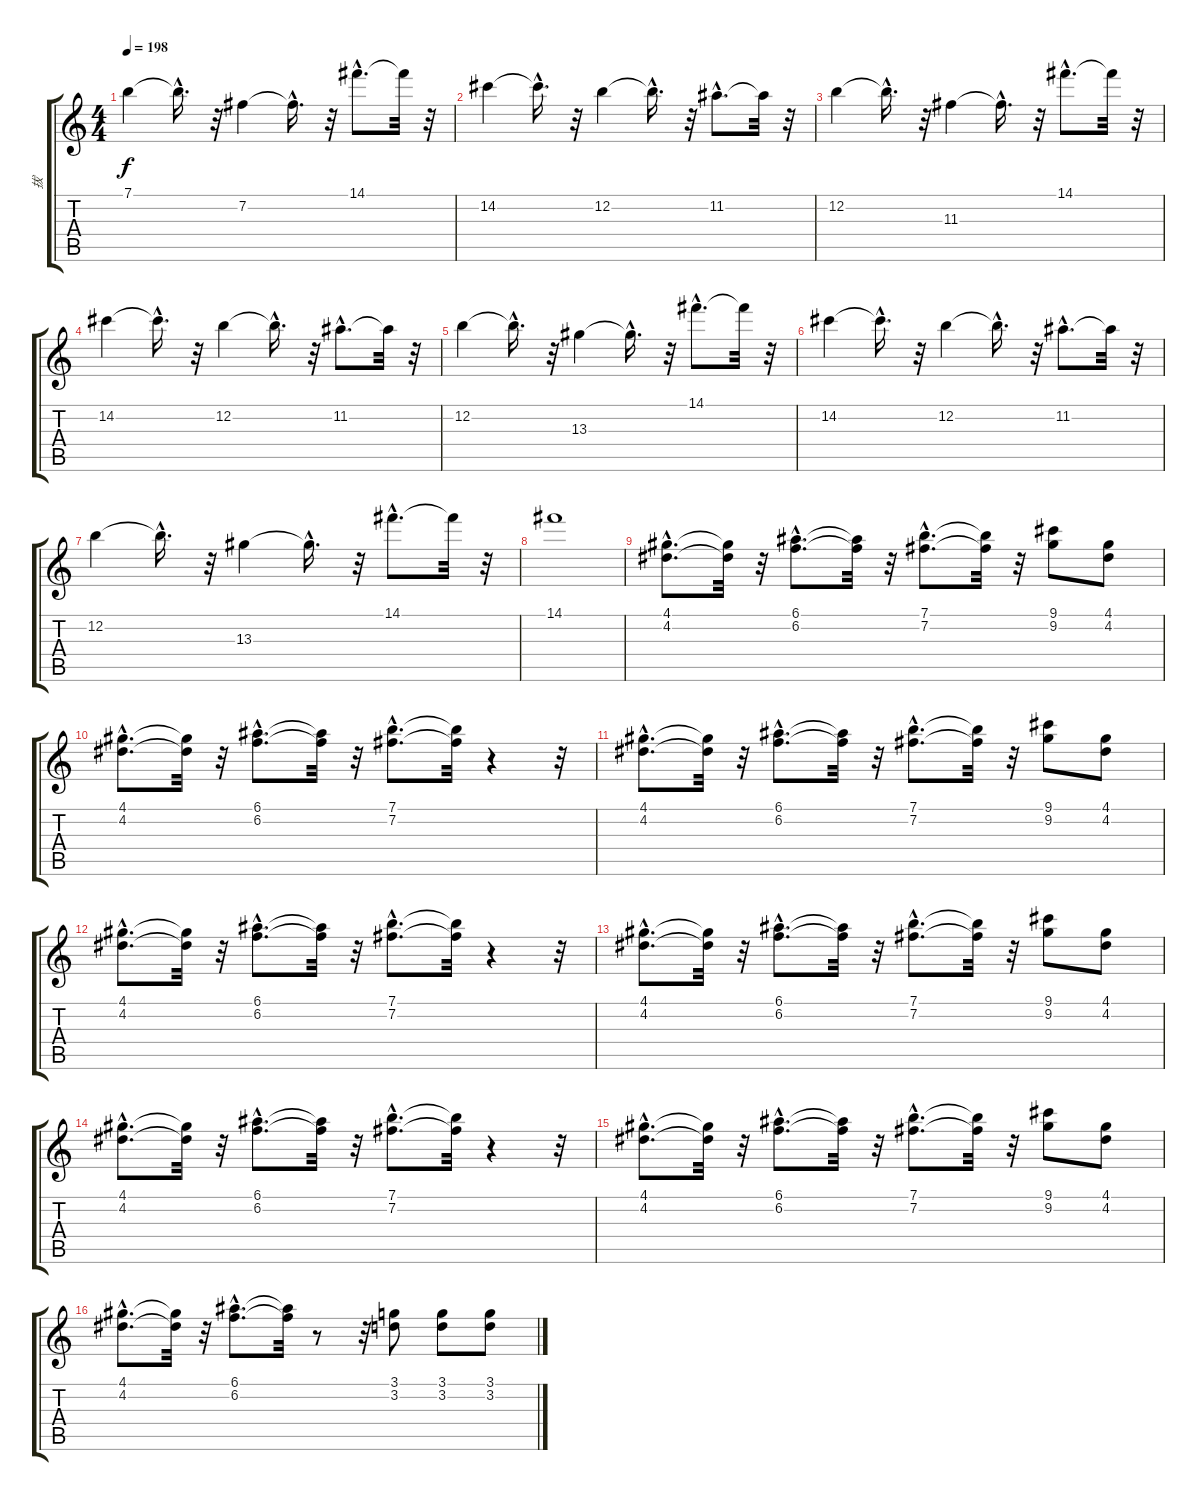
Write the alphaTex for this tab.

\track ("拔" "拔") {instrument distortionguitar}
\staff {score tabs}
\tuning (E4 B3 G3 D3 A2 E2) {hide}
\ts (4 4)
\tempo 198
\clef g2
\ks c
7.1.4{dy f} 7.1{hac t}.16{d} r.32 7.2.4 7.2{hac t}.16{d} r.32 14.1{hac}.8{d} 14.1{t}.32 r.32 |
14.2.4 14.2{hac t}.16{d} r.32 12.2.4 12.2{hac t}.16{d} r.32 11.2{hac}.8{d} 11.2{t}.32 r.32 |
12.2.4 12.2{hac t}.16{d} r.32 11.3.4 11.3{hac t}.16{d} r.32 14.1{hac}.8{d} 14.1{t}.32 r.32 |
14.2.4 14.2{hac t}.16{d} r.32 12.2.4 12.2{hac t}.16{d} r.32 11.2{hac}.8{d} 11.2{t}.32 r.32 |
12.2.4 12.2{hac t}.16{d} r.32 13.3.4 13.3{hac t}.16{d} r.32 14.1{hac}.8{d} 14.1{t}.32 r.32 |
14.2.4 14.2{hac t}.16{d} r.32 12.2.4 12.2{hac t}.16{d} r.32 11.2{hac}.8{d} 11.2{t}.32 r.32 |
12.2.4 12.2{hac t}.16{d} r.32 13.3.4 13.3{hac t}.16{d} r.32 14.1{hac}.8{d} 14.1{t}.32 r.32 |
14.1.1 |
(4.1{hac} 4.2{hac}).8{d} (4.1{t} 4.2{t}).32 r.32 (6.1{hac} 6.2{hac}).8{d} (6.1{t} 6.2{t}).32 r.32 (7.1{hac} 7.2{hac}).8{d} (7.1{t} 7.2{t}).32 r.32 (9.1 9.2).8 (4.1 4.2).8 |
(4.1{hac} 4.2{hac}).8{d} (4.1{t} 4.2{t}).32 r.32 (6.1{hac} 6.2{hac}).8{d} (6.1{t} 6.2{t}).32 r.32 (7.1{hac} 7.2{hac}).8{d} (7.1{t} 7.2{t}).32 r.4 r.32 |
(4.1{hac} 4.2{hac}).8{d} (4.1{t} 4.2{t}).32 r.32 (6.1{hac} 6.2{hac}).8{d} (6.1{t} 6.2{t}).32 r.32 (7.1{hac} 7.2{hac}).8{d} (7.1{t} 7.2{t}).32 r.32 (9.1 9.2).8 (4.1 4.2).8 |
(4.1{hac} 4.2{hac}).8{d} (4.1{t} 4.2{t}).32 r.32 (6.1{hac} 6.2{hac}).8{d} (6.1{t} 6.2{t}).32 r.32 (7.1{hac} 7.2{hac}).8{d} (7.1{t} 7.2{t}).32 r.4 r.32 |
(4.1{hac} 4.2{hac}).8{d} (4.1{t} 4.2{t}).32 r.32 (6.1{hac} 6.2{hac}).8{d} (6.1{t} 6.2{t}).32 r.32 (7.1{hac} 7.2{hac}).8{d} (7.1{t} 7.2{t}).32 r.32 (9.1 9.2).8 (4.1 4.2).8 |
(4.1{hac} 4.2{hac}).8{d} (4.1{t} 4.2{t}).32 r.32 (6.1{hac} 6.2{hac}).8{d} (6.1{t} 6.2{t}).32 r.32 (7.1{hac} 7.2{hac}).8{d} (7.1{t} 7.2{t}).32 r.4 r.32 |
(4.1{hac} 4.2{hac}).8{d} (4.1{t} 4.2{t}).32 r.32 (6.1{hac} 6.2{hac}).8{d} (6.1{t} 6.2{t}).32 r.32 (7.1{hac} 7.2{hac}).8{d} (7.1{t} 7.2{t}).32 r.32 (9.1 9.2).8 (4.1 4.2).8 |
(4.1{hac} 4.2{hac}).8{d} (4.1{t} 4.2{t}).32 r.32 (6.1{hac} 6.2{hac}).8{d} (6.1{t} 6.2{t}).32 r.8 r.32 (3.1 3.2).8 (3.1 3.2).8 (3.1 3.2).8
